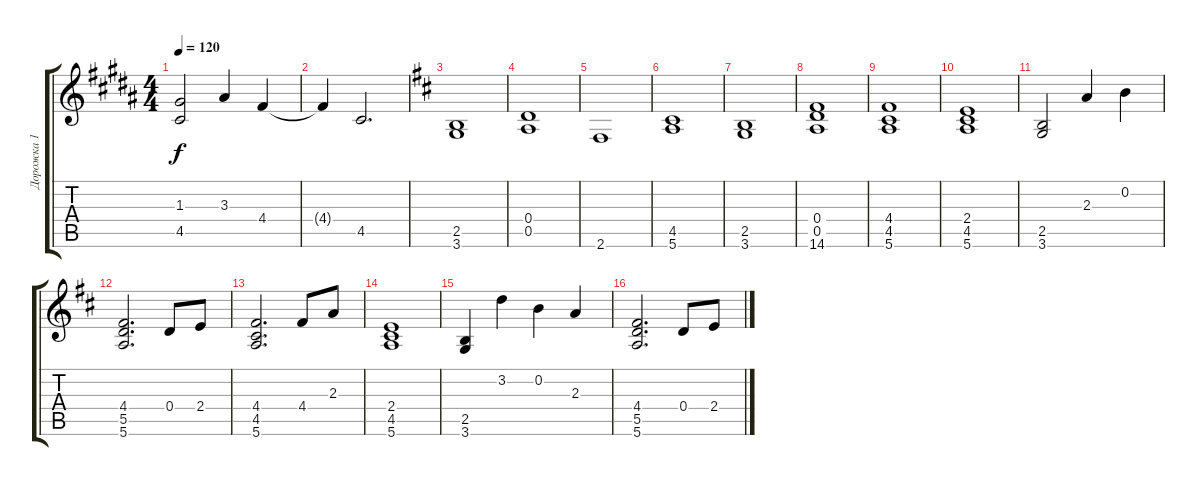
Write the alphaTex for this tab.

\track ("Дорожка 1" "Дорожка 1") {instrument acousticguitarsteel}
\staff {score tabs}
\tuning (E4 B3 G3 D3 A2 E2) {hide}
\ts (4 4)
\tempo 120
\clef g2
\ks b
(1.3 4.5).2{dy f} 3.3.4 4.4.4 |
4.4{t}.4 4.5.2{d} |
\ks d
(2.5 3.6).1 |
(0.4 0.5).1 |
2.6.1 |
(4.5 5.6).1 |
(2.5 3.6).1 |
(0.4 0.5 14.6).1 |
(4.4 4.5 5.6).1 |
(2.4 4.5 5.6).1 |
(2.5 3.6).2 2.3.4 0.2.4 |
(4.4 5.5 5.6).2{d} 0.4.8 2.4.8 |
(4.4 4.5 5.6).2{d} 4.4.8 2.3.8 |
(2.4 4.5 5.6).1 |
(2.5 3.6).4 3.2.4 0.2.4 2.3.4 |
(4.4 5.5 5.6).2{d} 0.4.8 2.4.8
